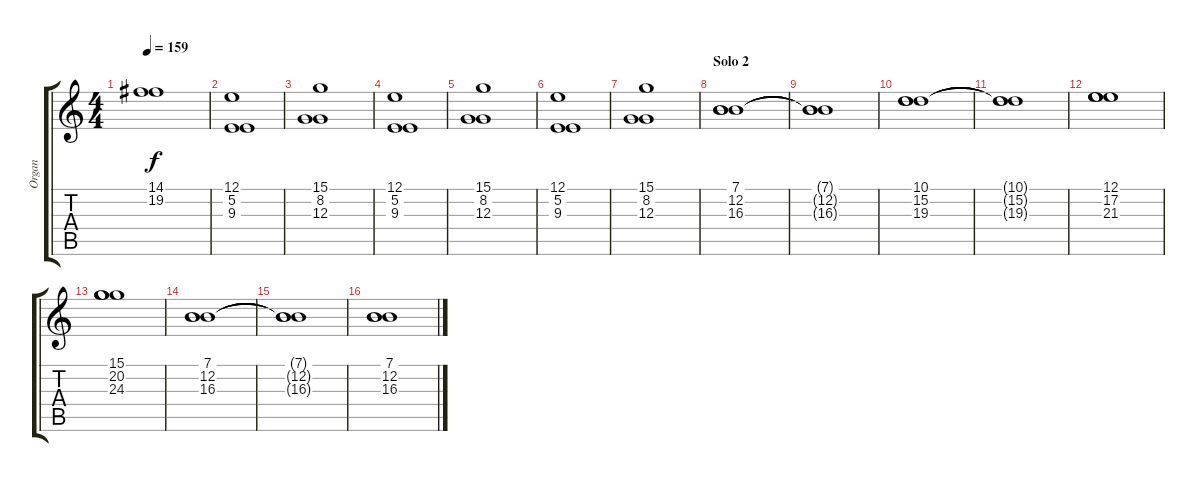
\track ("Organ" "Organ") {instrument drawbarorgan}
\staff {score tabs}
\tuning (E4 B3 G3 D3 A2 E2) {hide}
\ts (4 4)
\tempo 159
\clef g2
\ks c
(14.1 19.2).1{dy f} |
(12.1 5.2 9.3).1 |
(15.1 8.2 12.3).1 |
(12.1 5.2 9.3).1 |
(15.1 8.2 12.3).1 |
(12.1 5.2 9.3).1 |
(15.1 8.2 12.3).1 |
\section ("" "Solo 2")
(7.1 12.2 16.3).1 |
(7.1{t} 12.2{t} 16.3{t}).1 |
(10.1 15.2 19.3).1 |
(10.1{t} 15.2{t} 19.3{t}).1 |
(12.1 17.2 21.3).1 |
(15.1 20.2 24.3).1 |
(7.1 12.2 16.3).1 |
(7.1{t} 12.2{t} 16.3{t}).1 |
(7.1 12.2 16.3).1
